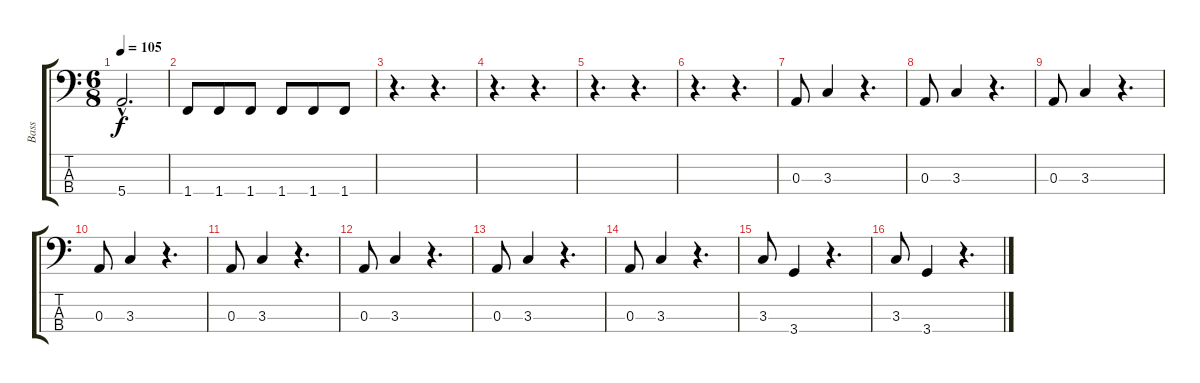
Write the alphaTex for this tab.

\track ("Bass" "Bass") {instrument electricbassfinger}
\staff {score tabs}
\tuning (G2 D2 A1 E1) {hide}
\ts (6 8)
\tempo 105
\clef f4
\ks c
5.4{hac}.2{d dy f} |
1.4.8 1.4.8 1.4.8 1.4.8 1.4.8 1.4.8 |
r.4{d} r.4{d} |
r.4{d} r.4{d} |
r.4{d} r.4{d} |
r.4{d} r.4{d} |
0.3.8 3.3.4 r.4{d} |
0.3.8 3.3.4 r.4{d} |
0.3.8 3.3.4 r.4{d} |
0.3.8 3.3.4 r.4{d} |
0.3.8 3.3.4 r.4{d} |
0.3.8 3.3.4 r.4{d} |
0.3.8 3.3.4 r.4{d} |
0.3.8 3.3.4 r.4{d} |
3.3.8 3.4.4 r.4{d} |
3.3.8 3.4.4 r.4{d}
